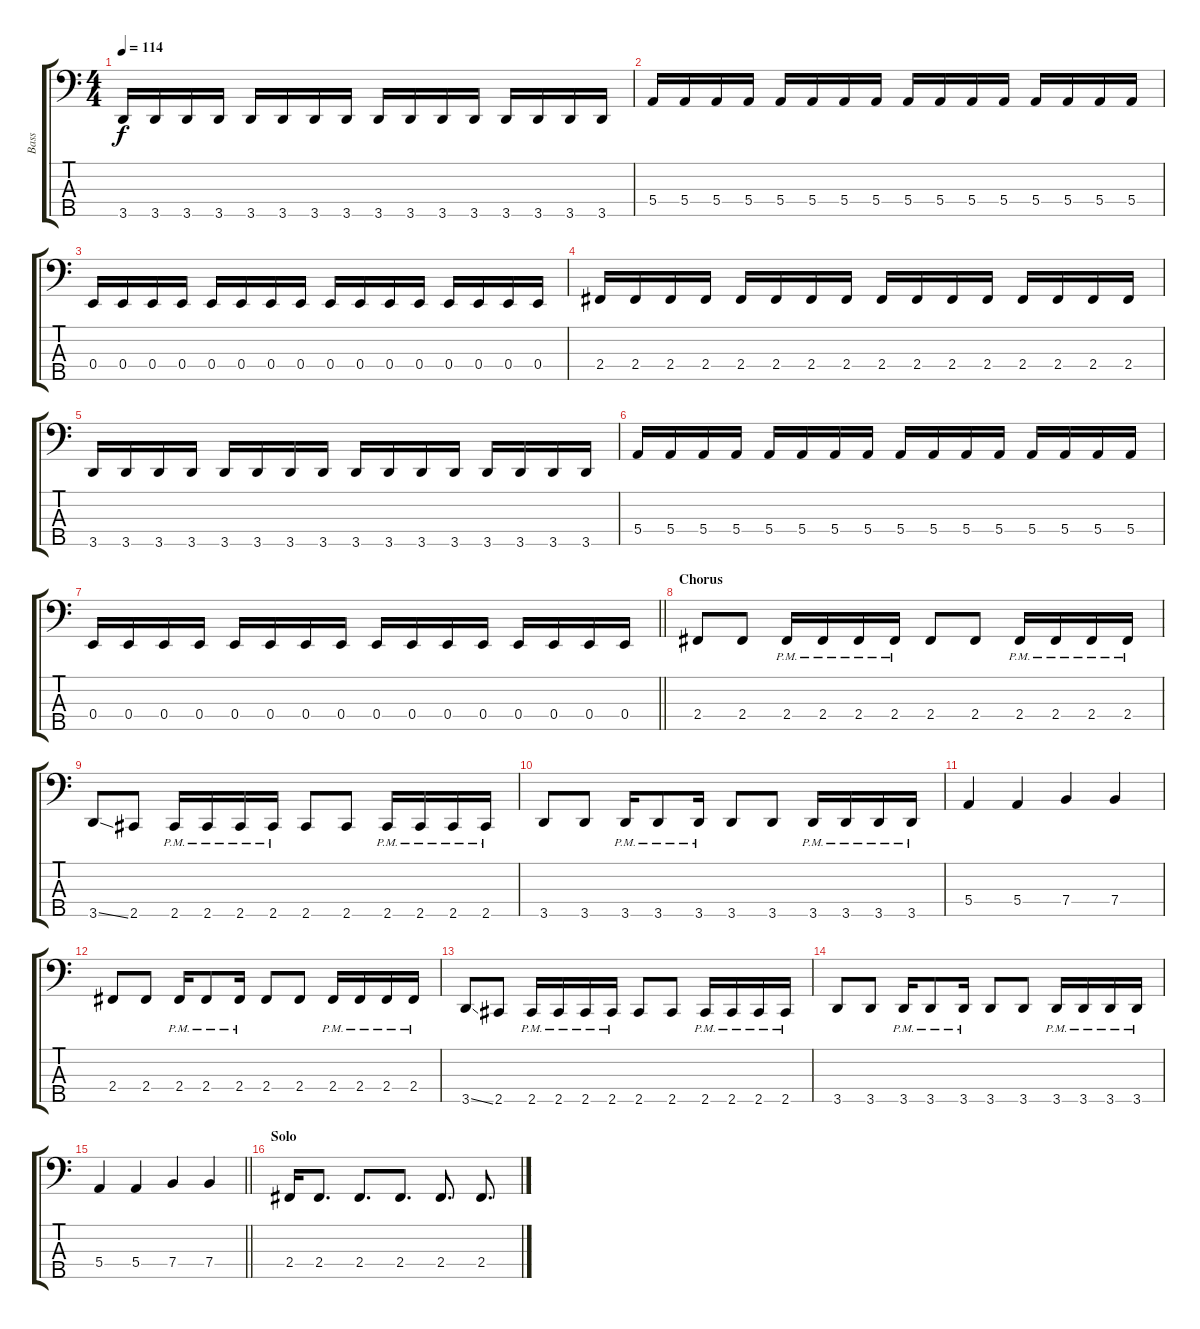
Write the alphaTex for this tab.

\track ("Bass" "Bass") {instrument electricbassfinger}
\staff {score tabs}
\tuning (G2 D2 A1 E1 B0) {hide}
\ts (4 4)
\tempo 114
\clef f4
\ks c
3.5.16{dy f} 3.5.16 3.5.16 3.5.16 3.5.16 3.5.16 3.5.16 3.5.16 3.5.16 3.5.16 3.5.16 3.5.16 3.5.16 3.5.16 3.5.16 3.5.16 |
5.4.16 5.4.16 5.4.16 5.4.16 5.4.16 5.4.16 5.4.16 5.4.16 5.4.16 5.4.16 5.4.16 5.4.16 5.4.16 5.4.16 5.4.16 5.4.16 |
0.4.16 0.4.16 0.4.16 0.4.16 0.4.16 0.4.16 0.4.16 0.4.16 0.4.16 0.4.16 0.4.16 0.4.16 0.4.16 0.4.16 0.4.16 0.4.16 |
2.4.16 2.4.16 2.4.16 2.4.16 2.4.16 2.4.16 2.4.16 2.4.16 2.4.16 2.4.16 2.4.16 2.4.16 2.4.16 2.4.16 2.4.16 2.4.16 |
3.5.16 3.5.16 3.5.16 3.5.16 3.5.16 3.5.16 3.5.16 3.5.16 3.5.16 3.5.16 3.5.16 3.5.16 3.5.16 3.5.16 3.5.16 3.5.16 |
5.4.16 5.4.16 5.4.16 5.4.16 5.4.16 5.4.16 5.4.16 5.4.16 5.4.16 5.4.16 5.4.16 5.4.16 5.4.16 5.4.16 5.4.16 5.4.16 |
\barLineRight lightlight
0.4.16 0.4.16 0.4.16 0.4.16 0.4.16 0.4.16 0.4.16 0.4.16 0.4.16 0.4.16 0.4.16 0.4.16 0.4.16 0.4.16 0.4.16 0.4.16 |
\section ("" "Chorus")
2.4.8 2.4.8 2.4{pm}.16 2.4{pm}.16 2.4{pm}.16 2.4{pm}.16 2.4.8 2.4.8 2.4{pm}.16 2.4{pm}.16 2.4{pm}.16 2.4{pm}.16 |
3.5{ss}.8 2.5.8 2.5{pm}.16 2.5{pm}.16 2.5{pm}.16 2.5{pm}.16 2.5.8 2.5.8 2.5{pm}.16 2.5{pm}.16 2.5{pm}.16 2.5{pm}.16 |
3.5.8 3.5.8 3.5{pm}.16 3.5{pm}.8 3.5{pm}.16 3.5.8 3.5.8 3.5{pm}.16 3.5{pm}.16 3.5{pm}.16 3.5{pm}.16 |
5.4.4 5.4.4 7.4.4 7.4.4 |
2.4.8 2.4.8 2.4{pm}.16 2.4{pm}.8 2.4{pm}.16 2.4.8 2.4.8 2.4{pm}.16 2.4{pm}.16 2.4{pm}.16 2.4{pm}.16 |
3.5{ss}.8 2.5.8 2.5{pm}.16 2.5{pm}.16 2.5{pm}.16 2.5{pm}.16 2.5.8 2.5.8 2.5{pm}.16 2.5{pm}.16 2.5{pm}.16 2.5{pm}.16 |
3.5.8 3.5.8 3.5{pm}.16 3.5{pm}.8 3.5{pm}.16 3.5.8 3.5.8 3.5{pm}.16 3.5{pm}.16 3.5{pm}.16 3.5{pm}.16 |
\barLineRight lightlight
5.4.4 5.4.4 7.4.4 7.4.4 |
\section ("" "Solo")
2.4.16 2.4.8{d} 2.4.8{d} 2.4.8{d} 2.4.8{d} 2.4.8{d}
